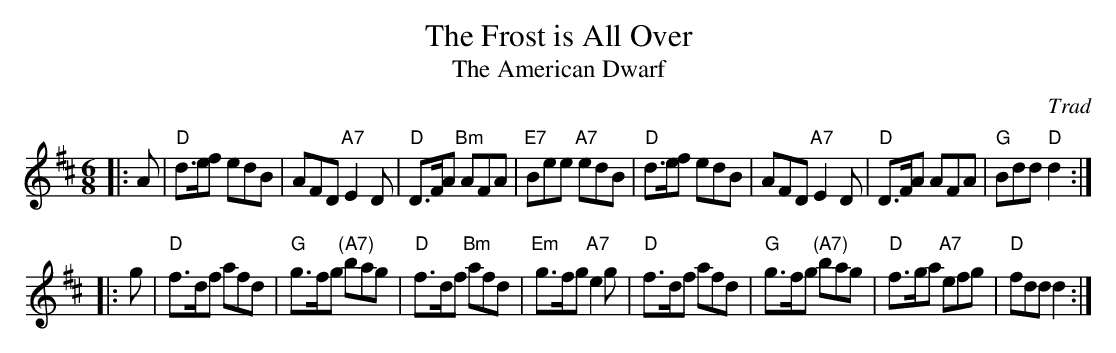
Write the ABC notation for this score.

X:1
T: The Frost is All Over
T: The American Dwarf
O: Trad
M: 6/8
L: 1/8
K: D
|: A \
| "D"d>ef edB | AFD "A7"E2D | "D"D>FA "Bm"AFA | "E7"Bee "A7"edB \
| "D"d>ef edB | AFD "A7"E2D | "D"D>FA AFA | "G"Bdd "D"d2 :|
|: g \
| "D"f>df afd | "G"g>fg "(A7)"bag | "D"f>df "Bm"afd | "Em"g>fg "A7"e2g \
| "D"f>df afd | "G"g>fg "(A7)"bag | "D"f>ga "A7"efg | "D"fdd d2 :|
